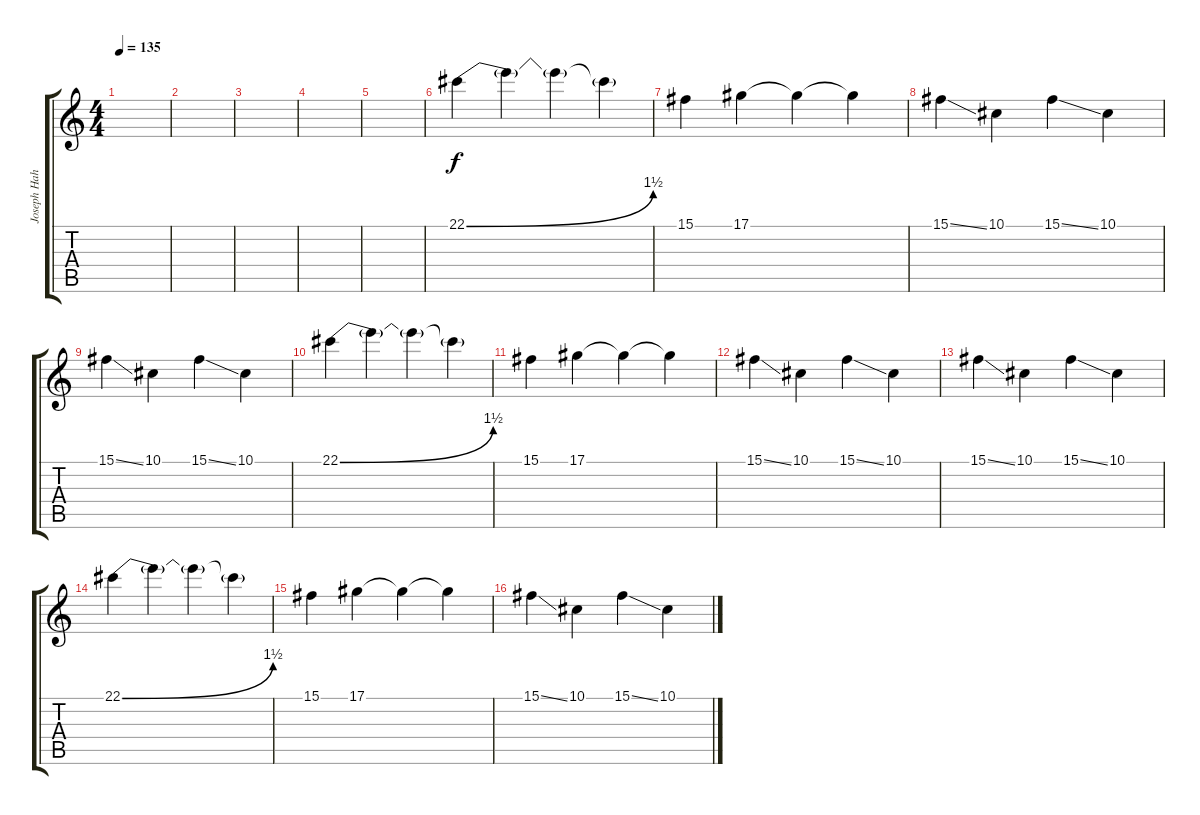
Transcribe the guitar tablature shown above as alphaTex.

\track ("Joseph Hahn (Sampler)" "Joseph Hah") {instrument lead6voice}
\staff {score tabs}
\tuning (Eb4 Bb3 Gb3 Db3 Ab2 Db2) {hide}
\ts (4 4)
\tempo 135
\clef g2
\ks c
|
|
|
|
|
22.1{be (bend 0 0 60 6)}.4 22.1{t}.4 22.1{t}.4 22.1{t}.4 |
15.1.4 17.1.4 17.1{t}.4 17.1{t}.4 |
15.1{ss}.4 10.1.4 15.1{ss}.4 10.1.4 |
15.1{ss}.4 10.1.4 15.1{ss}.4 10.1.4 |
22.1{be (bend 0 0 60 6)}.4 22.1{t}.4 22.1{t}.4 22.1{t}.4 |
15.1.4 17.1.4 17.1{t}.4 17.1{t}.4 |
15.1{ss}.4 10.1.4 15.1{ss}.4 10.1.4 |
15.1{ss}.4 10.1.4 15.1{ss}.4 10.1.4 |
22.1{be (bend 0 0 60 6)}.4 22.1{t}.4 22.1{t}.4 22.1{t}.4 |
15.1.4 17.1.4 17.1{t}.4 17.1{t}.4 |
15.1{ss}.4 10.1.4 15.1{ss}.4 10.1.4
